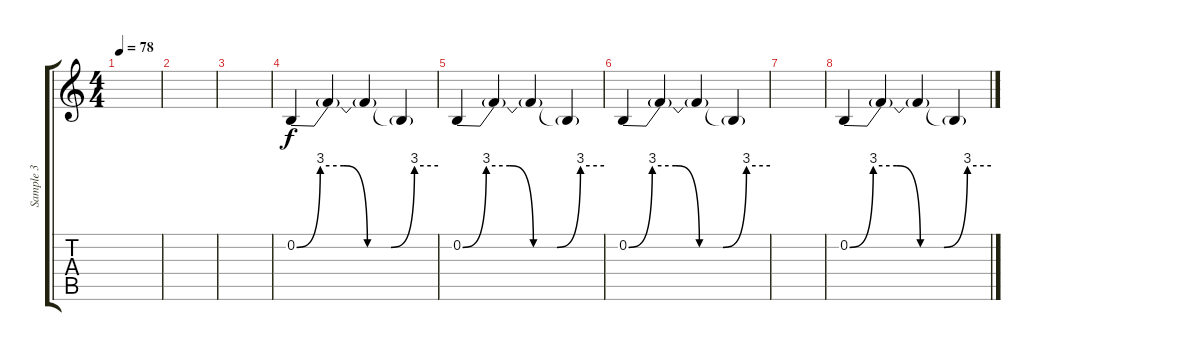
\track ("Sample 3" "Sample 3") {instrument seashore}
\staff {score tabs}
\tuning (E4 B3 G3 D3 A2 D2) {hide}
\ts (4 4)
\tempo 78
\clef g2
\ks c
|
|
|
0.2{be (custom 0 0 10 12 20 12 30 0 40 0 50 12 60 12)}.4{balance 0} 0.2{t}.4{balance 4} 0.2{t}.4{balance 7} 0.2{t}.4{balance 8} |
0.2{be (custom 0 0 10 12 20 12 30 0 40 0 50 12 60 12)}.4{balance 10} 0.2{t}.4{balance 12} 0.2{t}.4{balance 13} 0.2{t}.4{balance 16} |
0.2{be (custom 0 0 10 12 20 12 30 0 40 0 50 12 60 12)}.4{balance 10} 0.2{t}.4{balance 12} 0.2{t}.4{balance 13} 0.2{t}.4{balance 16} |
|
0.2{be (custom 0 0 10 12 20 12 30 0 40 0 50 12 60 12)}.4{balance 0} 0.2{t}.4{balance 4} 0.2{t}.4{balance 7} 0.2{t}.4{balance 8}
